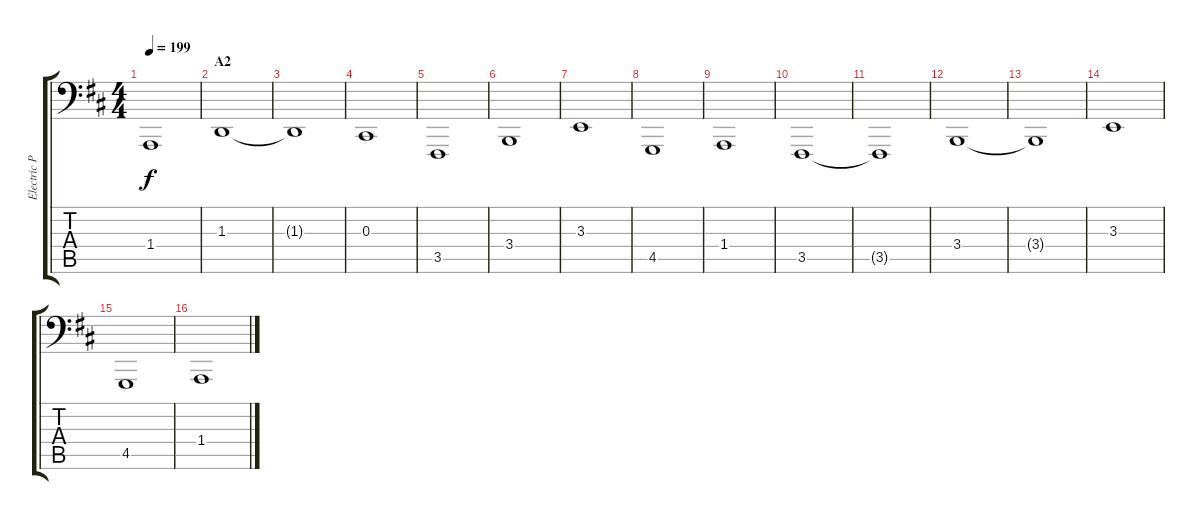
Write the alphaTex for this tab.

\track ("Electric Piano" "Electric P") {instrument electricgrandpiano}
\staff {score tabs}
\tuning (B2 Gb2 Db2 Ab1 Eb1 Bb0) {hide}
\ts (4 4)
\tempo 199
\clef f4
\ks d
1.4{t}.1{dy f} |
\section ("" "A2")
1.3.1 |
1.3{t}.1 |
0.3.1 |
3.5.1 |
3.4.1 |
3.3.1 |
4.5.1 |
1.4.1 |
3.5.1 |
3.5{t}.1 |
3.4.1 |
3.4{t}.1 |
3.3.1 |
4.5.1 |
1.4.1
